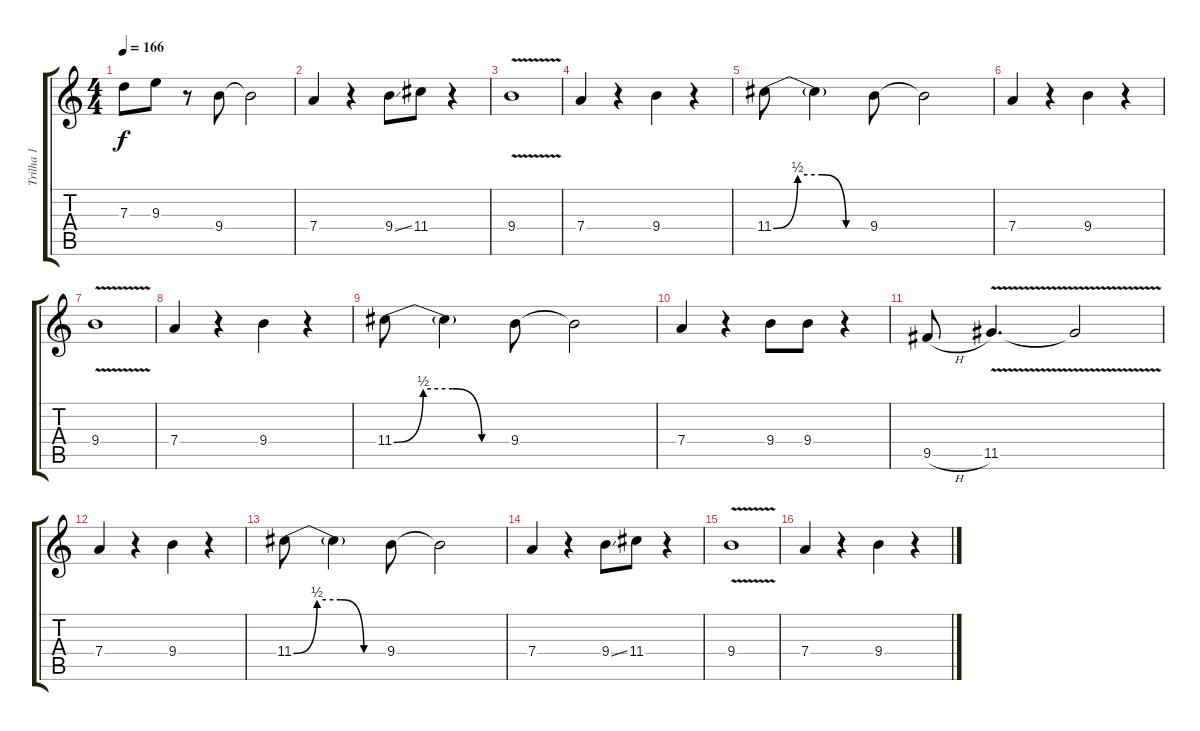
\track ("Trilha 1" "Trilha 1") {instrument distortionguitar}
\staff {score tabs}
\tuning (E4 B3 G3 D3 A2 E2) {hide}
\ts (4 4)
\tempo 166
\clef g2
\ks c
7.3.8{dy f} 9.3.8 r.8 9.4.8 9.4{t}.2 |
7.4.4 r.4 9.4{ss}.8 11.4.8 r.4 |
9.4{v}.1 |
7.4.4 r.4 9.4.4 r.4 |
11.4{be (custom 0 0 15 2 30 2 45 0 60 0)}.8 11.4{t}.4 9.4.8 9.4{t}.2 |
7.4.4 r.4 9.4.4 r.4 |
9.4{v}.1 |
7.4.4 r.4 9.4.4 r.4 |
11.4{be (custom 0 0 15 2 30 2 45 0 60 0)}.8 11.4{t}.4 9.4.8 9.4{t}.2 |
7.4.4 r.4 9.4.8 9.4.8 r.4 |
9.5{h}.8 11.5{v}.4{d} 11.5{t}.2 |
7.4.4 r.4 9.4.4 r.4 |
11.4{be (custom 0 0 15 2 30 2 45 0 60 0)}.8 11.4{t}.4 9.4.8 9.4{t}.2 |
7.4.4 r.4 9.4{ss}.8 11.4.8 r.4 |
9.4{v}.1 |
7.4.4 r.4 9.4.4 r.4
